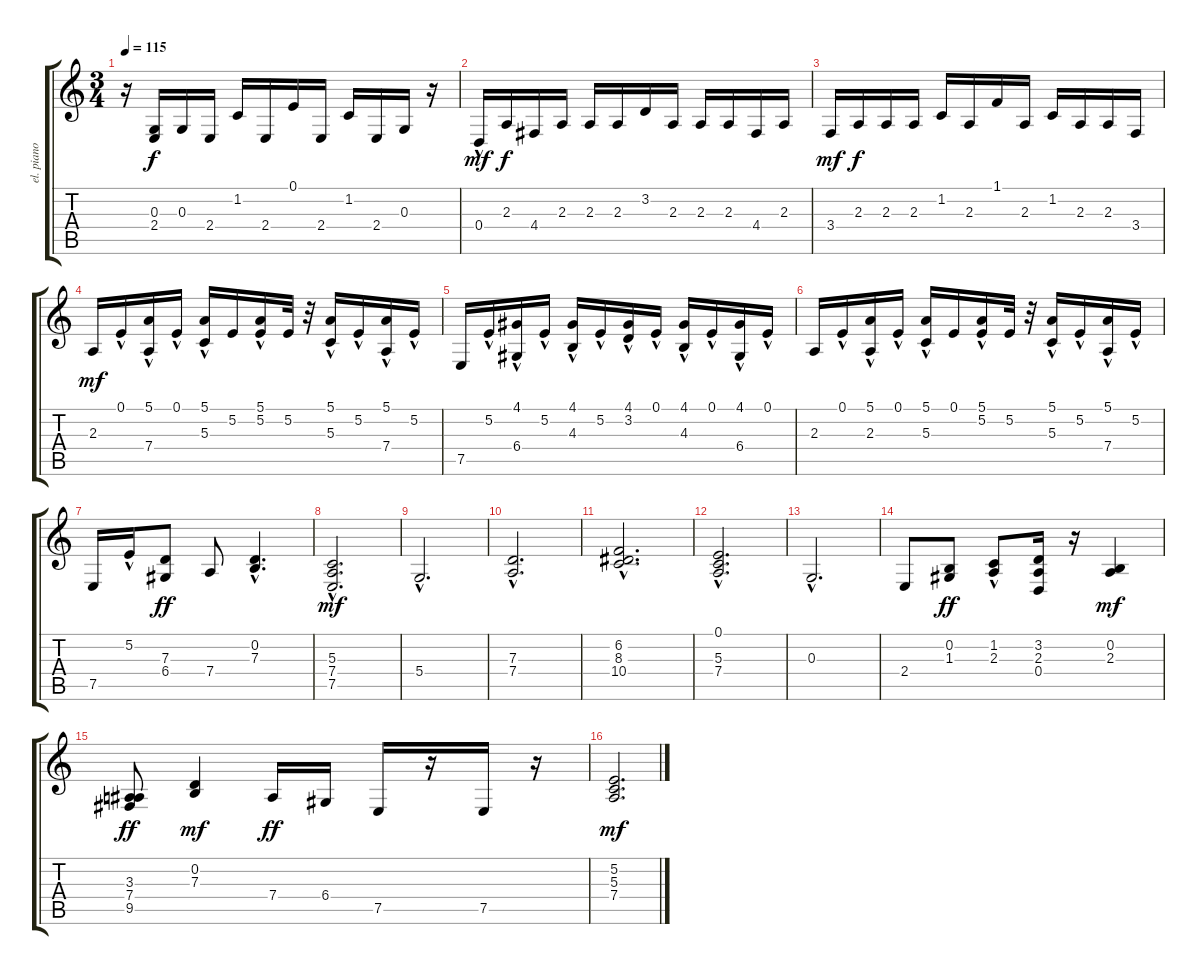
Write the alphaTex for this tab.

\track ("el. piano 2" "el. piano ") {instrument electricpiano2}
\staff {score tabs}
\tuning (E4 B3 G3 D3 A2 E2) {hide}
\ts (3 4)
\tempo 115
\clef g2
\ks c
r.16{dy f} (0.3 2.4).16 0.3.16 2.4.16 1.2.16 2.4.16 0.1.16 2.4.16 1.2.16 2.4.16 0.3.16 r.16 |
0.4{hac}.16{dy mf} 2.3.16{dy f} 4.4.16 2.3.16 2.3.16 2.3.16 3.2.16 2.3.16 2.3.16 2.3.16 4.4.16 2.3.16 |
3.4.16{dy mf} 2.3.16{dy f} 2.3.16 2.3.16 1.2.16 2.3.16 1.1.16 2.3.16 1.2.16 2.3.16 2.3.16 3.4.16 |
2.3.16{dy mf} 0.1{hac}.16 (5.1{hac} 7.4{hac}).16 0.1{hac}.16 (5.1{hac} 5.3{hac}).16 5.2.16 (5.1{hac} 5.2).16 5.2.32 r.32 (5.1{hac} 5.3{hac}).16 5.2{hac}.16 (5.1{hac} 7.4{hac}).16 5.2{hac}.16 |
7.5.16 5.2{hac}.16 (4.1{hac} 6.4{hac}).16 5.2{hac}.16 (4.1{hac} 4.3{hac}).16 5.2{hac}.16 (4.1{hac} 3.2{hac}).16 0.1{hac}.16 (4.1{hac} 4.3{hac}).16 0.1{hac}.16 (4.1{hac} 6.4{hac}).16 0.1{hac}.16 |
2.3.16 0.1{hac}.16 (5.1{hac} 2.3{hac}).16 0.1{hac}.16 (5.1{hac} 5.3{hac}).16 0.1.16 (5.1{hac} 5.2).16 5.2.32 r.32 (5.1{hac} 5.3{hac}).16 5.2{hac}.16 (5.1{hac} 7.4{hac}).16 5.2{hac}.16 |
7.5.16 5.2{hac}.16 (7.3 6.4).8{dy ff} 7.4.8 (0.2{hac} 7.3{hac}).4{d} |
(5.3 7.4{hac} 7.5).2{d dy mf} |
5.4{hac}.2{d} |
(7.3{hac} 7.4{hac}).2{d} |
(6.2{hac} 8.3{hac} 10.4{hac}).2{d} |
(0.1 5.3 7.4{hac}).2{d} |
0.3{hac}.2{d} |
2.4.8 (0.2 1.3).8{dy ff} (1.2 2.3{hac}).8 (3.2 2.3 0.4).16 r.16 (0.2 2.3).4{dy mf} |
(3.3 7.4 9.5).8{dy ff} (0.2 7.3).4{dy mf} 7.4.16{dy ff} 6.4.16 7.5.16 r.16 7.5.16 r.16 |
(5.2 5.3 7.4).2{d dy mf}
